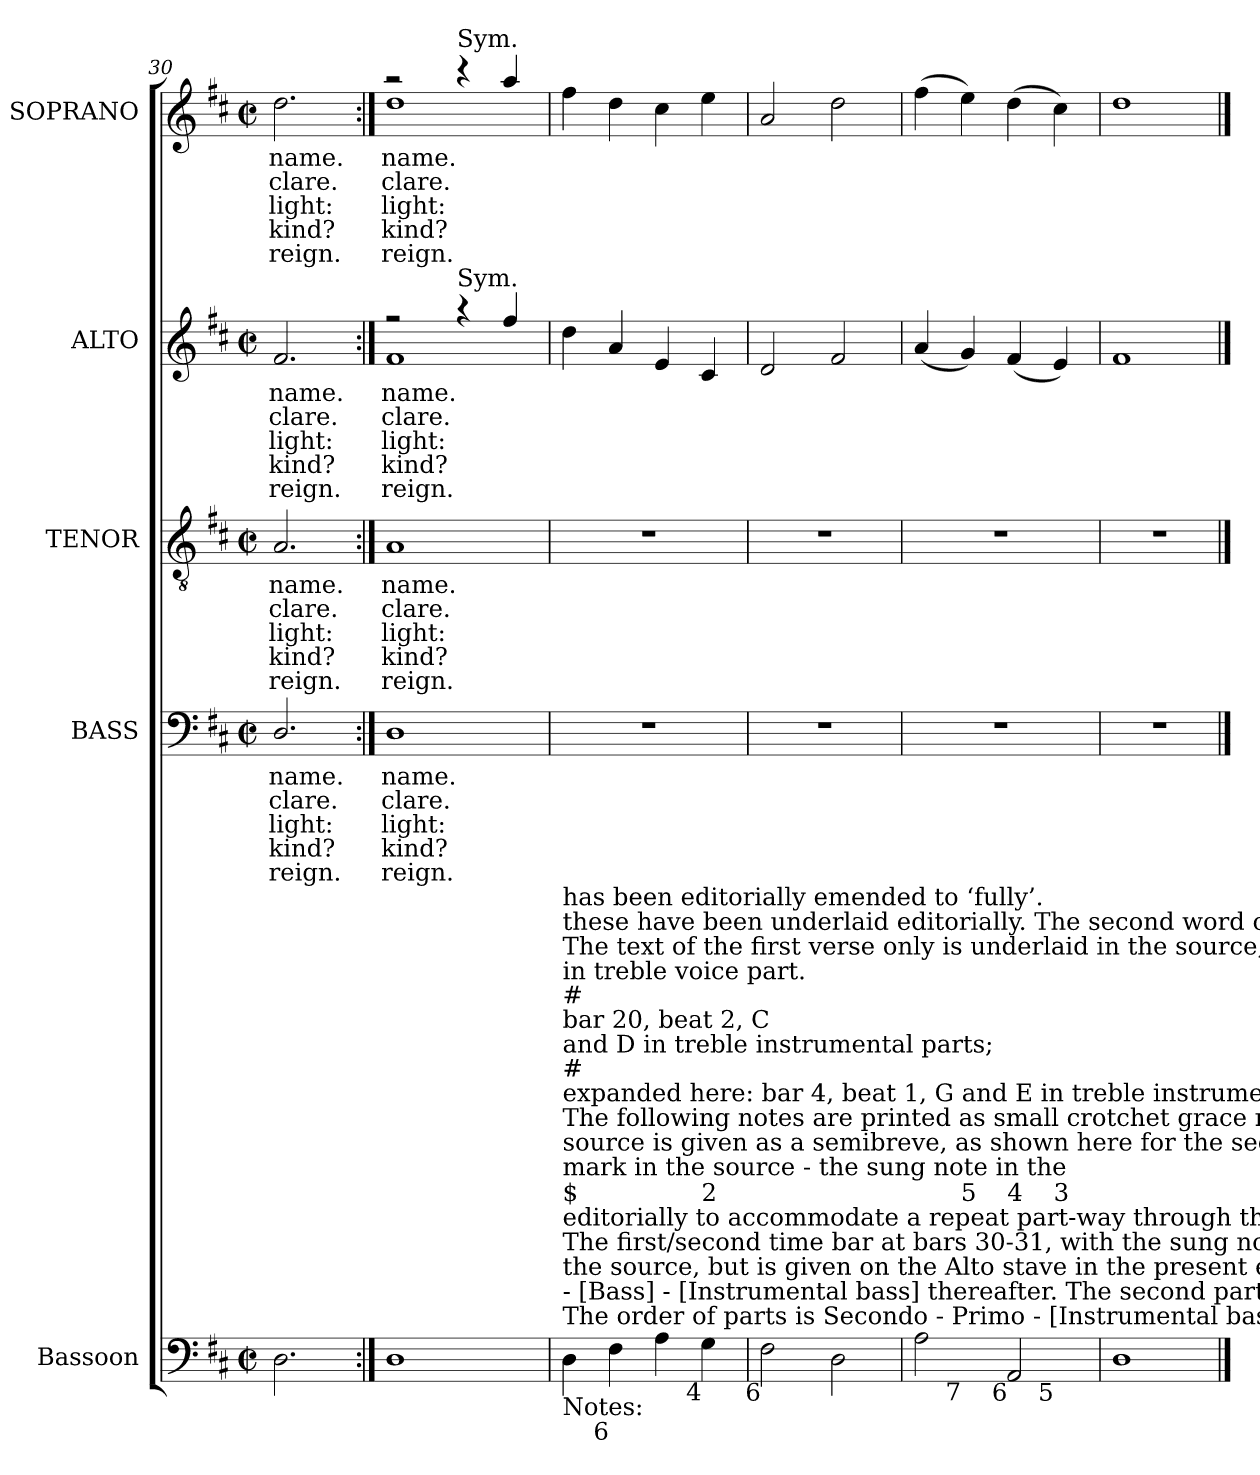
**kern	**kern	**text	**text	**text	**text	**text	**kern	**text	**text	**text	**text	**text	**kern	**text	**text	**text	**text	**text	**kern	**text	**text	**text	**text	**text
*part5	*part4	*part4	*part4	*part4	*part4	*part4	*part3	*part3	*part3	*part3	*part3	*part3	*part2	*part2	*part2	*part2	*part2	*part2	*part1	*part1	*part1	*part1	*part1	*part1
*staff5	*staff4	*staff4	*staff4	*staff4	*staff4	*staff4	*staff3	*staff3	*staff3	*staff3	*staff3	*staff3	*staff2	*staff2	*staff2	*staff2	*staff2	*staff2	*staff1	*staff1	*staff1	*staff1	*staff1	*staff1
*I"Bassoon	*I"BASS	*	*	*	*	*	*I"TENOR	*	*	*	*	*	*I"ALTO	*	*	*	*	*	*I"SOPRANO	*	*	*	*	*
*I'Bsn.	*I'B.	*	*	*	*	*	*I'T.	*	*	*	*	*	*I'A.	*	*	*	*	*	*I'S.	*	*	*	*	*
*clefF4	*clefF4	*	*	*	*	*	*clefGv2	*	*	*	*	*	*clefG2	*	*	*	*	*	*clefG2	*	*	*	*	*
*	*	*	*	*	*	*	*ITrd7c12	*	*	*	*	*	*	*	*	*	*	*	*	*	*	*	*	*
*k[f#c#]	*k[f#c#]	*	*	*	*	*	*k[f#c#]	*	*	*	*	*	*k[f#c#]	*	*	*	*	*	*k[f#c#]	*	*	*	*	*
*D:	*D:	*	*	*	*	*	*D:	*	*	*	*	*	*D:	*	*	*	*	*	*D:	*	*	*	*	*
*M2/2	*M2/2	*	*	*	*	*	*M2/2	*	*	*	*	*	*M2/2	*	*	*	*	*	*M2/2	*	*	*	*	*
*met(c|)	*met(c|)	*	*	*	*	*	*met(c|)	*	*	*	*	*	*met(c|)	*	*	*	*	*	*met(c|)	*	*	*	*	*
=30	=30	=30	=30	=30	=30	=30	=30	=30	=30	=30	=30	=30	=30	=30	=30	=30	=30	=30	=30	=30	=30	=30	=30	=30
!	!	!LO:LY:b:color=#000000	!LO:LY:b:color=#000000	!LO:LY:b:color=#000000	!LO:LY:b:color=#000000	!LO:LY:b:color=#000000	!	!	!	!	!	!	!	!	!	!	!	!	!	!	!	!	!	!
!	!	!	!	!	!	!	!	!LO:LY:b:color=#000000	!LO:LY:b:color=#000000	!LO:LY:b:color=#000000	!LO:LY:b:color=#000000	!LO:LY:b:color=#000000	!	!	!	!	!	!	!	!	!	!	!	!
!	!	!	!	!	!	!	!	!	!	!	!	!	!	!LO:LY:b:color=#000000	!LO:LY:b:color=#000000	!LO:LY:b:color=#000000	!LO:LY:b:color=#000000	!LO:LY:b:color=#000000	!	!	!	!	!	!
!	!	!	!	!	!	!	!	!	!	!	!	!	!	!	!	!	!	!	!	!LO:LY:b:color=#000000	!LO:LY:b:color=#000000	!LO:LY:b:color=#000000	!LO:LY:b:color=#000000	!LO:LY:b:color=#000000
2.Di\	2.Di/	name.	-clare.	light:	kind?	reign.	2.AAi/	name.	-clare.	light:	kind?	reign.	2.f#i/	name.	-clare.	light:	kind?	reign.	2.ddi\	name.	-clare.	light:	kind?	reign.
=31:|!	=31:|!	=31:|!	=31:|!	=31:|!	=31:|!	=31:|!	=31:|!	=31:|!	=31:|!	=31:|!	=31:|!	=31:|!	=31:|!	=31:|!	=31:|!	=31:|!	=31:|!	=31:|!	=31:|!	=31:|!	=31:|!	=31:|!	=31:|!	=31:|!
!	!	!LO:LY:b:color=#000000	!LO:LY:b:color=#000000	!LO:LY:b:color=#000000	!LO:LY:b:color=#000000	!LO:LY:b:color=#000000	!	!	!	!	!	!	!	!	!	!	!	!	!	!	!	!	!	!
!	!	!	!	!	!	!	!	!LO:LY:b:color=#000000	!LO:LY:b:color=#000000	!LO:LY:b:color=#000000	!LO:LY:b:color=#000000	!LO:LY:b:color=#000000	!	!	!	!	!	!	!	!	!	!	!	!
*	*	*	*	*	*	*	*	*	*	*	*	*	*^	*	*	*	*	*	*	*	*	*	*	*
!	!	!	!	!	!	!	!	!	!	!	!	!	!	!	!LO:LY:b:color=#000000	!LO:LY:b:color=#000000	!LO:LY:b:color=#000000	!LO:LY:b:color=#000000	!LO:LY:b:color=#000000	!	!	!	!	!	!
*	*	*	*	*	*	*	*	*	*	*	*	*	*	*	*	*	*	*	*	*^	*	*	*	*	*
!	!	!	!	!	!	!	!	!	!	!	!	!	!	!	!	!	!	!	!	!	!	!LO:LY:b:color=#000000	!LO:LY:b:color=#000000	!LO:LY:b:color=#000000	!LO:LY:b:color=#000000	!LO:LY:b:color=#000000
1Di	1Di	name.	clare.	light:	kind?	reign.	1AAi	name.	clare.	light:	kind?	reign.	2r	1f#i	name.	clare.	light:	kind?	reign.	2r	1ddi	name.	clare.	light:	kind?	reign.
!	!	!	!	!	!	!	!	!	!	!	!	!	!	!	!	!	!	!	!	!LO:TX:a:t=Sym.	!	!	!	!	!	!
!	!	!	!	!	!	!	!	!	!	!	!	!	!LO:TX:a:t=Sym.	!	!	!	!	!	!	!	!	!	!	!	!	!
.	.	.	.	.	.	.	.	.	.	.	.	.	4r	.	.	.	.	.	.	4r	.	.	.	.	.	.
.	.	.	.	.	.	.	.	.	.	.	.	.	4ff#i/	.	.	.	.	.	.	4aai/	.	.	.	.	.	.
*	*	*	*	*	*	*	*	*	*	*	*	*	*v	*v	*	*	*	*	*	*	*	*	*	*	*	*
*	*	*	*	*	*	*	*	*	*	*	*	*	*	*	*	*	*	*	*v	*v	*	*	*	*	*
!!LO:LB:g=z
=32	=32	=32	=32	=32	=32	=32	=32	=32	=32	=32	=32	=32	=32	=32	=32	=32	=32	=32	=32	=32	=32	=32	=32	=32
!LO:TX:b:t=Notes&colon;	!	!	!	!	!	!	!	!	!	!	!	!	!	!	!	!	!	!	!	!	!	!	!	!
!LO:TX:t=The order of parts is Secondo - Primo - [Instrumental bass] in the opening symphony, and Tenor - [Alto] - Treble	!	!	!	!	!	!	!	!	!	!	!	!	!	!	!	!	!	!	!	!	!	!	!	!
!LO:TX:t=- [Bass] - [Instrumental bass] thereafter. The second parts of the concluding symphony is given on the Tenor stave in	!	!	!	!	!	!	!	!	!	!	!	!	!	!	!	!	!	!	!	!	!	!	!	!
!LO:TX:t=the source, but is given on the Alto stave in the present edition.	!	!	!	!	!	!	!	!	!	!	!	!	!	!	!	!	!	!	!	!	!	!	!	!
!LO:TX:t=The first/second time bar at bars 30-31, with the sung note shortened to a dotted minim the first time, has been added	!	!	!	!	!	!	!	!	!	!	!	!	!	!	!	!	!	!	!	!	!	!	!	!
!LO:TX:t=editorially to accommodate a repeat part-way through the bar shown by a	!	!	!	!	!	!	!	!	!	!	!	!	!	!	!	!	!	!	!	!	!	!	!	!
!LO:TX:t=$	!	!	!	!	!	!	!	!	!	!	!	!	!	!	!	!	!	!	!	!	!	!	!	!
!LO:TX:t=mark in the source - the sung note in the	!	!	!	!	!	!	!	!	!	!	!	!	!	!	!	!	!	!	!	!	!	!	!	!
!LO:TX:t=source is given as a semibreve, as shown here for the second time bar.	!	!	!	!	!	!	!	!	!	!	!	!	!	!	!	!	!	!	!	!	!	!	!	!
!LO:TX:t=The following notes are printed as small crotchet grace notes without time value in the source, and have been editorially	!	!	!	!	!	!	!	!	!	!	!	!	!	!	!	!	!	!	!	!	!	!	!	!
!LO:TX:t=expanded here&colon; bar 4, beat 1, G and E in treble instrumental parts; bar 7, beat 1, F	!	!	!	!	!	!	!	!	!	!	!	!	!	!	!	!	!	!	!	!	!	!	!	!
!LO:TX:t=#	!	!	!	!	!	!	!	!	!	!	!	!	!	!	!	!	!	!	!	!	!	!	!	!
!LO:TX:t=and D in treble instrumental parts;	!	!	!	!	!	!	!	!	!	!	!	!	!	!	!	!	!	!	!	!	!	!	!	!
!LO:TX:t=bar 20, beat 2, C	!	!	!	!	!	!	!	!	!	!	!	!	!	!	!	!	!	!	!	!	!	!	!	!
!LO:TX:t=#	!	!	!	!	!	!	!	!	!	!	!	!	!	!	!	!	!	!	!	!	!	!	!	!
!LO:TX:t=in treble voice part.	!	!	!	!	!	!	!	!	!	!	!	!	!	!	!	!	!	!	!	!	!	!	!	!
!LO:TX:t=The text of the first verse only is underlaid in the source, with the subsequent verses given here printed after the music&colon;	!	!	!	!	!	!	!	!	!	!	!	!	!	!	!	!	!	!	!	!	!	!	!	!
!LO:TX:t=these have been underlaid editorially. The second word of the second line in verse 2 is given in the source as ‘folly’, and	!	!	!	!	!	!	!	!	!	!	!	!	!	!	!	!	!	!	!	!	!	!	!	!
!LO:TX:t=has been editorially emended to ‘fully’.	!	!	!	!	!	!	!	!	!	!	!	!	!	!	!	!	!	!	!	!	!	!	!	!
4Di\	1r	.	.	.	.	.	1r	.	.	.	.	.	4ddi\	.	.	.	.	.	4ff#i\	.	.	.	.	.
!LO:TX:b:rj:t=6	!	!	!	!	!	!	!	!	!	!	!	!	!	!	!	!	!	!	!	!	!	!	!	!
4F#i\	.	.	.	.	.	.	.	.	.	.	.	.	4ai/	.	.	.	.	.	4ddi\	.	.	.	.	.
4Ai\	.	.	.	.	.	.	.	.	.	.	.	.	4ei/	.	.	.	.	.	4cc#i\	.	.	.	.	.
!LO:TX:b:rj:t=4	!	!	!	!	!	!	!	!	!	!	!	!	!	!	!	!	!	!	!	!	!	!	!	!
!LO:TX:t=2	!	!	!	!	!	!	!	!	!	!	!	!	!	!	!	!	!	!	!	!	!	!	!	!
4Gi\	.	.	.	.	.	.	.	.	.	.	.	.	4c#i/	.	.	.	.	.	4eei\	.	.	.	.	.
=33	=33	=33	=33	=33	=33	=33	=33	=33	=33	=33	=33	=33	=33	=33	=33	=33	=33	=33	=33	=33	=33	=33	=33	=33
!LO:TX:b:rj:t=6	!	!	!	!	!	!	!	!	!	!	!	!	!	!	!	!	!	!	!	!	!	!	!	!
2F#i\	1r	.	.	.	.	.	1r	.	.	.	.	.	2di/	.	.	.	.	.	2ai/	.	.	.	.	.
2Di\	.	.	.	.	.	.	.	.	.	.	.	.	2f#i/	.	.	.	.	.	2ddi\	.	.	.	.	.
=34	=34	=34	=34	=34	=34	=34	=34	=34	=34	=34	=34	=34	=34	=34	=34	=34	=34	=34	=34	=34	=34	=34	=34	=34
!LO:TX:b:rj:t=8	!	!	!	!	!	!	!	!	!	!	!	!	!	!	!	!	!	!	!	!	!	!	!	!
!LO:TX:t=6	!	!	!	!	!	!	!	!	!	!	!	!	!	!	!	!	!	!	!	!	!	!	!	!
*^	*	*	*	*	*	*	*	*	*	*	*	*	*	*	*	*	*	*	*	*	*	*	*	*
*	*^	*	*	*	*	*	*	*	*	*	*	*	*	*	*	*	*	*	*	*	*	*	*	*	*
2Ai\	4ryy	2.ryy	1r	.	.	.	.	.	1r	.	.	.	.	.	(4ai/	.	.	.	.	.	(4ff#i\	.	.	.	.	.
!	!LO:TX:b:rj:t=7	!	!	!	!	!	!	!	!	!	!	!	!	!	!	!	!	!	!	!	!	!	!	!	!	!
!	!LO:TX:t=5	!	!	!	!	!	!	!	!	!	!	!	!	!	!	!	!	!	!	!	!	!	!	!	!	!
.	2.ryy	.	.	.	.	.	.	.	.	.	.	.	.	.	4gi/)	.	.	.	.	.	4eei\)	.	.	.	.	.
!LO:TX:b:rj:t=6	!	!	!	!	!	!	!	!	!	!	!	!	!	!	!	!	!	!	!	!	!	!	!	!	!	!
!LO:TX:t=4	!	!	!	!	!	!	!	!	!	!	!	!	!	!	!	!	!	!	!	!	!	!	!	!	!	!
2AAi/	.	.	.	.	.	.	.	.	.	.	.	.	.	.	(4f#i/	.	.	.	.	.	(4ddi\	.	.	.	.	.
!	!	!LO:TX:b:rj:t=5	!	!	!	!	!	!	!	!	!	!	!	!	!	!	!	!	!	!	!	!	!	!	!	!
!	!	!LO:TX:t=3	!	!	!	!	!	!	!	!	!	!	!	!	!	!	!	!	!	!	!	!	!	!	!	!
.	.	4ryy	.	.	.	.	.	.	.	.	.	.	.	.	4ei/)	.	.	.	.	.	4cc#i\)	.	.	.	.	.
*v	*v	*v	*	*	*	*	*	*	*	*	*	*	*	*	*	*	*	*	*	*	*	*	*	*	*	*
=35	=35	=35	=35	=35	=35	=35	=35	=35	=35	=35	=35	=35	=35	=35	=35	=35	=35	=35	=35	=35	=35	=35	=35	=35
1Di	1r	.	.	.	.	.	1r	.	.	.	.	.	1f#i	.	.	.	.	.	1ddi	.	.	.	.	.
==	==	==	==	==	==	==	==	==	==	==	==	==	==	==	==	==	==	==	==	==	==	==	==	==
*-	*-	*-	*-	*-	*-	*-	*-	*-	*-	*-	*-	*-	*-	*-	*-	*-	*-	*-	*-	*-	*-	*-	*-	*-
